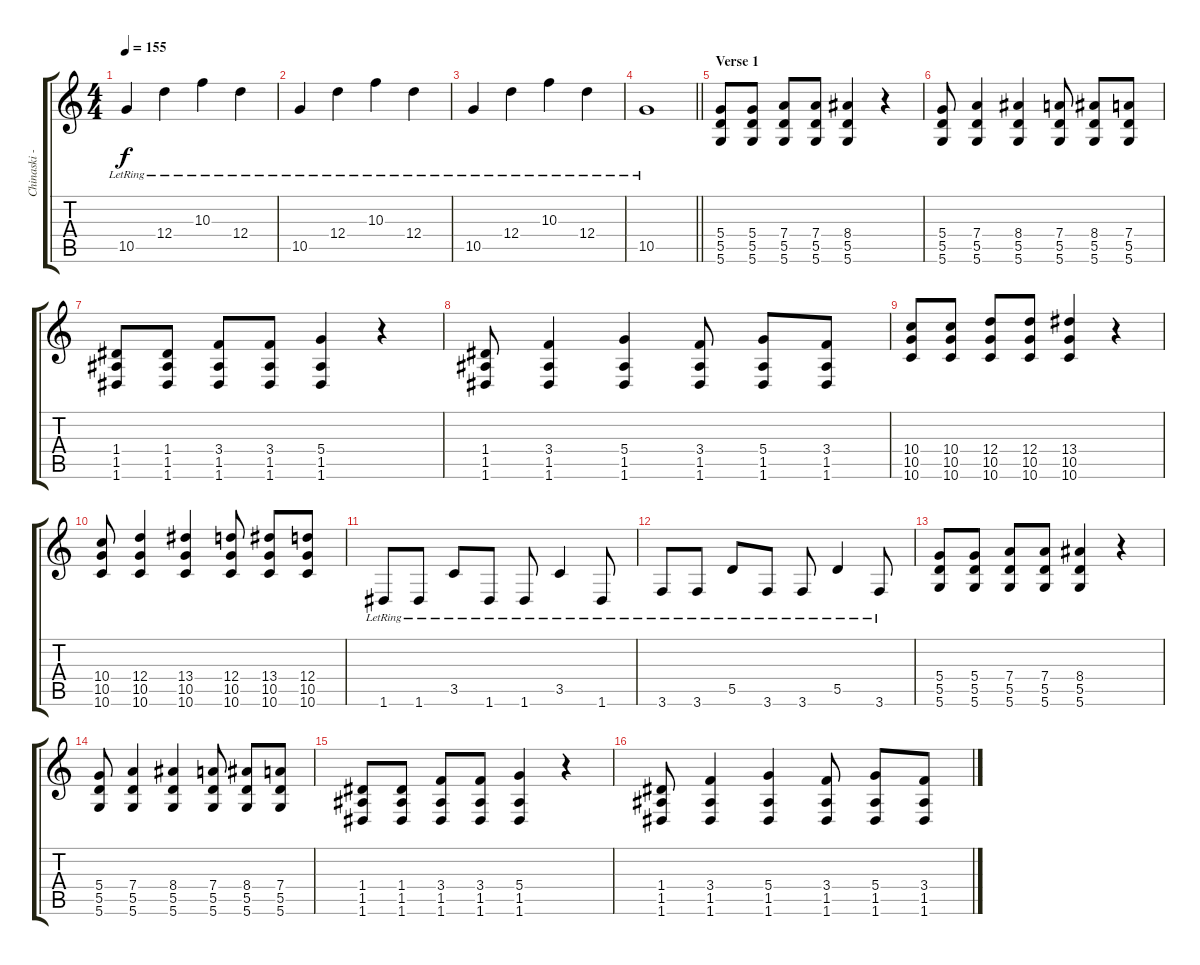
\track ("Chinaski - Guitar 2" "Chinaski -") {instrument distortionguitar}
\staff {score tabs}
\tuning (E4 B3 G3 D3 A2 D2) {hide}
\ts (4 4)
\tempo 155
\clef g2
\ks c
10.5{lr}.4{dy f} 12.4{lr}.4 10.3{lr}.4 12.4{lr}.4 |
10.5{lr}.4 12.4{lr}.4 10.3{lr}.4 12.4{lr}.4 |
10.5{lr}.4 12.4{lr}.4 10.3{lr}.4 12.4{lr}.4 |
\barLineRight lightlight
10.5{lr}.1 |
\section ("" "Verse 1")
(5.4 5.5 5.6).8 (5.4 5.5 5.6).8 (7.4 5.5 5.6).8 (7.4 5.5 5.6).8 (8.4 5.5 5.6).4 r.4 |
(5.4 5.5 5.6).8 (7.4 5.5 5.6).4 (8.4 5.5 5.6).4 (7.4 5.5 5.6).8 (8.4 5.5 5.6).8 (7.4 5.5 5.6).8 |
(1.4 1.5 1.6).8 (1.4 1.5 1.6).8 (3.4 1.5 1.6).8 (3.4 1.5 1.6).8 (5.4 1.5 1.6).4 r.4 |
(1.4 1.5 1.6).8 (3.4 1.5 1.6).4 (5.4 1.5 1.6).4 (3.4 1.5 1.6).8 (5.4 1.5 1.6).8 (3.4 1.5 1.6).8 |
(10.4 10.5 10.6).8 (10.4 10.5 10.6).8 (12.4 10.5 10.6).8 (12.4 10.5 10.6).8 (13.4 10.5 10.6).4 r.4 |
(10.4 10.5 10.6).8 (12.4 10.5 10.6).4 (13.4 10.5 10.6).4 (12.4 10.5 10.6).8 (13.4 10.5 10.6).8 (12.4 10.5 10.6).8 |
1.6{lr}.8 1.6{lr}.8 3.5{lr}.8 1.6{lr}.8 1.6{lr}.8 3.5{lr}.4 1.6{lr}.8 |
3.6{lr}.8 3.6{lr}.8 5.5{lr}.8 3.6{lr}.8 3.6{lr}.8 5.5{lr}.4 3.6{lr}.8 |
(5.4 5.5 5.6).8 (5.4 5.5 5.6).8 (7.4 5.5 5.6).8 (7.4 5.5 5.6).8 (8.4 5.5 5.6).4 r.4 |
(5.4 5.5 5.6).8 (7.4 5.5 5.6).4 (8.4 5.5 5.6).4 (7.4 5.5 5.6).8 (8.4 5.5 5.6).8 (7.4 5.5 5.6).8 |
(1.4 1.5 1.6).8 (1.4 1.5 1.6).8 (3.4 1.5 1.6).8 (3.4 1.5 1.6).8 (5.4 1.5 1.6).4 r.4 |
(1.4 1.5 1.6).8 (3.4 1.5 1.6).4 (5.4 1.5 1.6).4 (3.4 1.5 1.6).8 (5.4 1.5 1.6).8 (3.4 1.5 1.6).8
